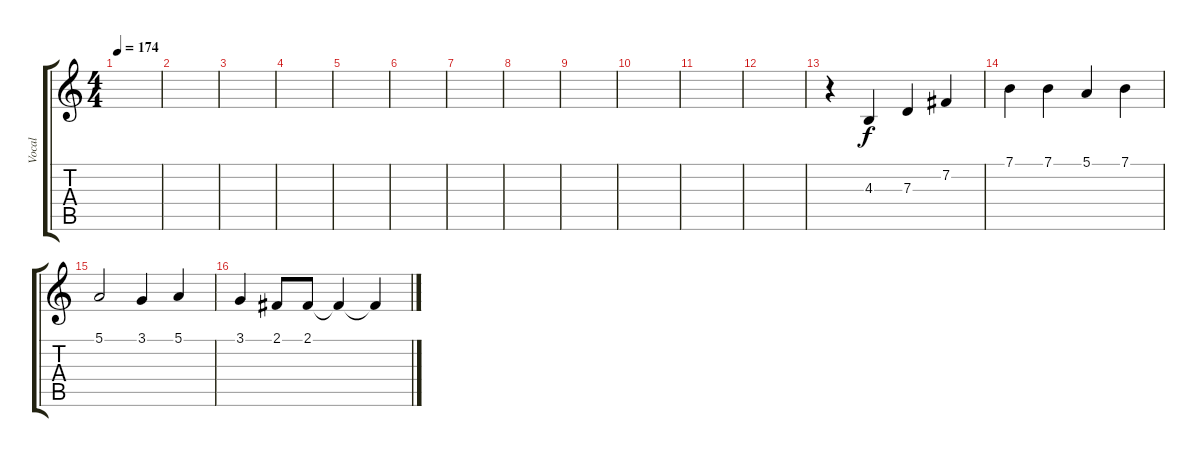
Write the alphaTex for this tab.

\track ("Vocal" "Vocal") {instrument flute}
\staff {score tabs}
\tuning (E4 B3 G3 D3 A2 E2) {hide}
\ts (4 4)
\tempo 174
\clef g2
\ks c
|
|
|
|
|
|
|
|
|
|
|
|
r.4 4.3.4 7.3.4 7.2.4 |
7.1.4 7.1.4 5.1.4 7.1.4 |
5.1.2 3.1.4 5.1.4 |
3.1.4 2.1.8 2.1.8 2.1{t}.4 2.1{t}.4
